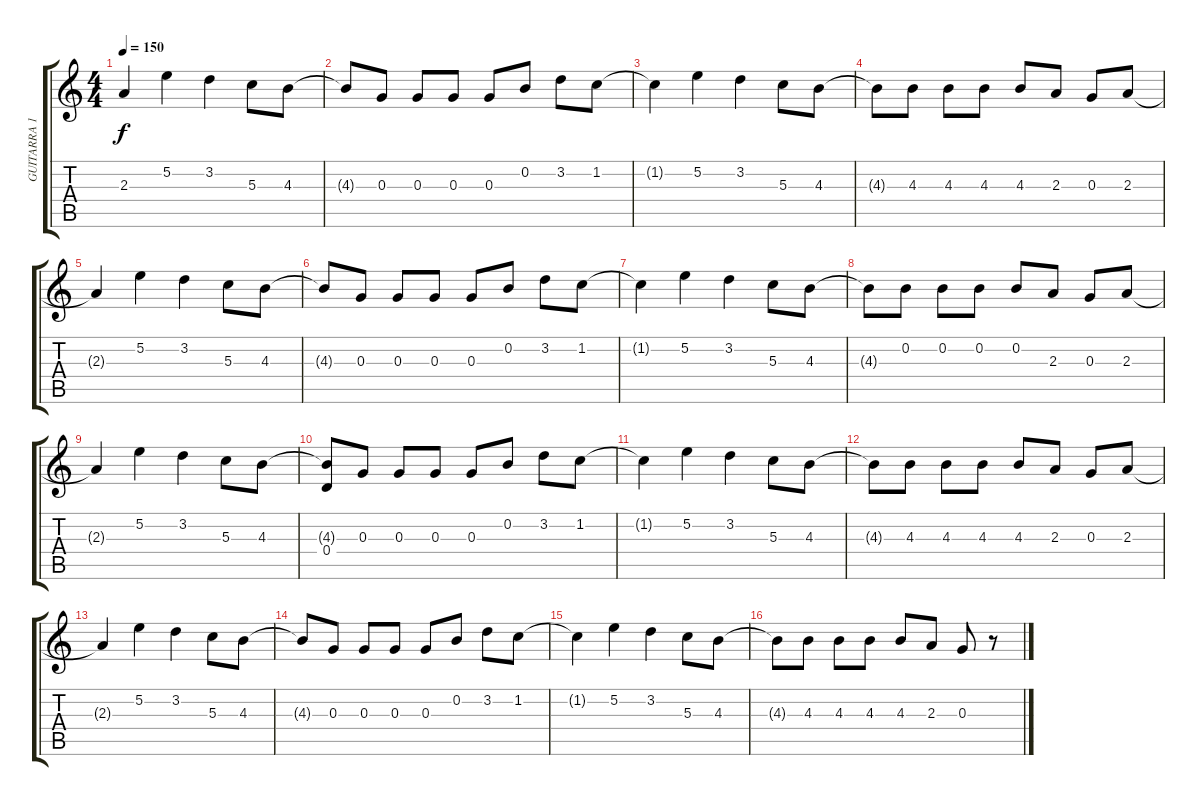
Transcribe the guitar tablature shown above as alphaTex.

\track ("GUITARRA 1" "GUITARRA 1") {instrument distortionguitar}
\staff {score tabs}
\tuning (E4 B3 G3 D3 A2 E2) {hide}
\ts (4 4)
\tempo 150
\clef g2
\ks c
2.3.4{dy f} 5.2.4 3.2.4 5.3.8 4.3.8 |
4.3{t}.8 0.3.8 0.3.8 0.3.8 0.3.8 0.2.8 3.2.8 1.2.8 |
1.2{t}.4 5.2.4 3.2.4 5.3.8 4.3.8 |
4.3{t}.8 4.3.8 4.3.8 4.3.8 4.3.8 2.3.8 0.3.8 2.3.8 |
2.3{t}.4 5.2.4 3.2.4 5.3.8 4.3.8 |
4.3{t}.8 0.3.8 0.3.8 0.3.8 0.3.8 0.2.8 3.2.8 1.2.8 |
1.2{t}.4 5.2.4 3.2.4 5.3.8 4.3.8 |
4.3{t}.8 0.2.8 0.2.8 0.2.8 0.2.8 2.3.8 0.3.8 2.3.8 |
2.3{t}.4 5.2.4 3.2.4 5.3.8 4.3.8 |
(4.3{t} 0.4).8 0.3.8 0.3.8 0.3.8 0.3.8 0.2.8 3.2.8 1.2.8 |
1.2{t}.4 5.2.4 3.2.4 5.3.8 4.3.8 |
4.3{t}.8 4.3.8 4.3.8 4.3.8 4.3.8 2.3.8 0.3.8 2.3.8 |
2.3{t}.4 5.2.4 3.2.4 5.3.8 4.3.8 |
4.3{t}.8 0.3.8 0.3.8 0.3.8 0.3.8 0.2.8 3.2.8 1.2.8 |
1.2{t}.4 5.2.4 3.2.4 5.3.8 4.3.8 |
4.3{t}.8 4.3.8 4.3.8 4.3.8 4.3.8 2.3.8 0.3.8 r.8
